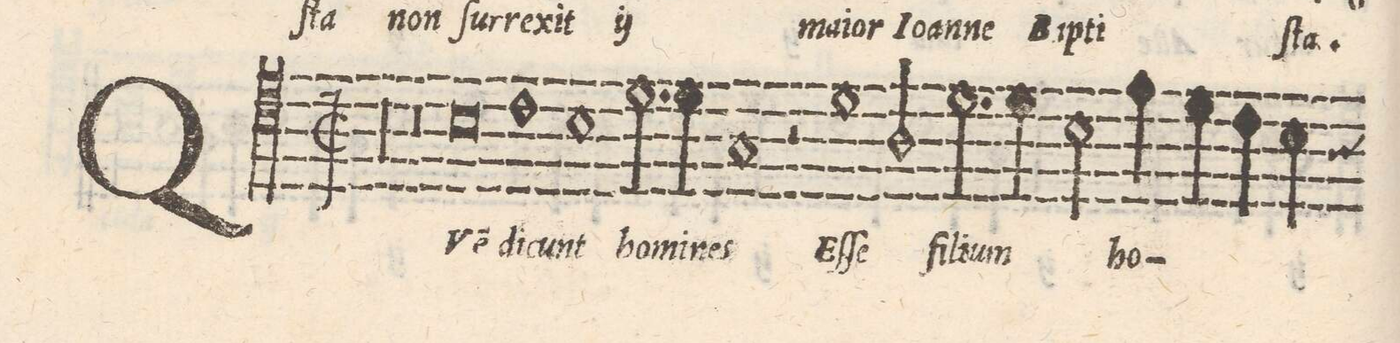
**kern	**text
*I"TENOR	*
*clefC4	*
*k[]	*
*met(C|)	*
*M2/1	*
00r	.
=2-	=2-
=3-	=3-
0r	.
=4-	=4-
0B	QVe(m)
=5-	=5-
1c	di-
1B	-cunt
=6-	=6-
2.d\	ho-
4d\	-mi-
1G	-nes
=7-	=7-
2r	.
1d\	Eſ-
2A/	-ſe
=8-	=8-
2.d\	fi-
4d\	-li-
2B\	-um
4e\	ho-
4d\	.
=9-	=9-
4c\	.
4B\	.
*custos:A	*
*-	*-
